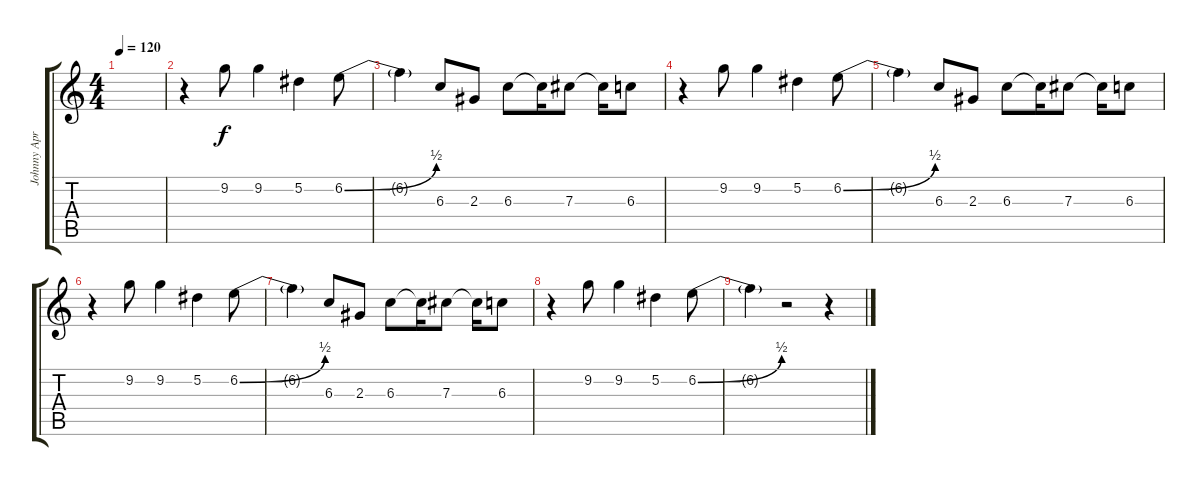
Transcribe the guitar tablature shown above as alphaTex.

\track ("Johnny April Vocals" "Johnny Apr") {instrument acousticguitarnylon}
\staff {score tabs}
\tuning (Eb4 Bb3 Gb3 Db3 Ab2 Eb2) {hide}
\ts (4 4)
\tempo 120
\clef g2
\ks c
|
r.4 9.2.8 9.2.4 5.2.4 6.2{be (bend 0 0 60 2)}.8 |
6.2{t}.4 6.3.8 2.3.8 6.3.8 6.3{t}.16 7.3.8 7.3{t}.16 6.3.8 |
r.4 9.2.8 9.2.4 5.2.4 6.2{be (bend 0 0 60 2)}.8 |
6.2{t}.4 6.3.8 2.3.8 6.3.8 6.3{t}.16 7.3.8 7.3{t}.16 6.3.8 |
r.4 9.2.8 9.2.4 5.2.4 6.2{be (bend 0 0 60 2)}.8 |
6.2{t}.4 6.3.8 2.3.8 6.3.8 6.3{t}.16 7.3.8 7.3{t}.16 6.3.8 |
r.4 9.2.8 9.2.4 5.2.4 6.2{be (bend 0 0 60 2)}.8 |
6.2{t}.4 r.2 r.4
